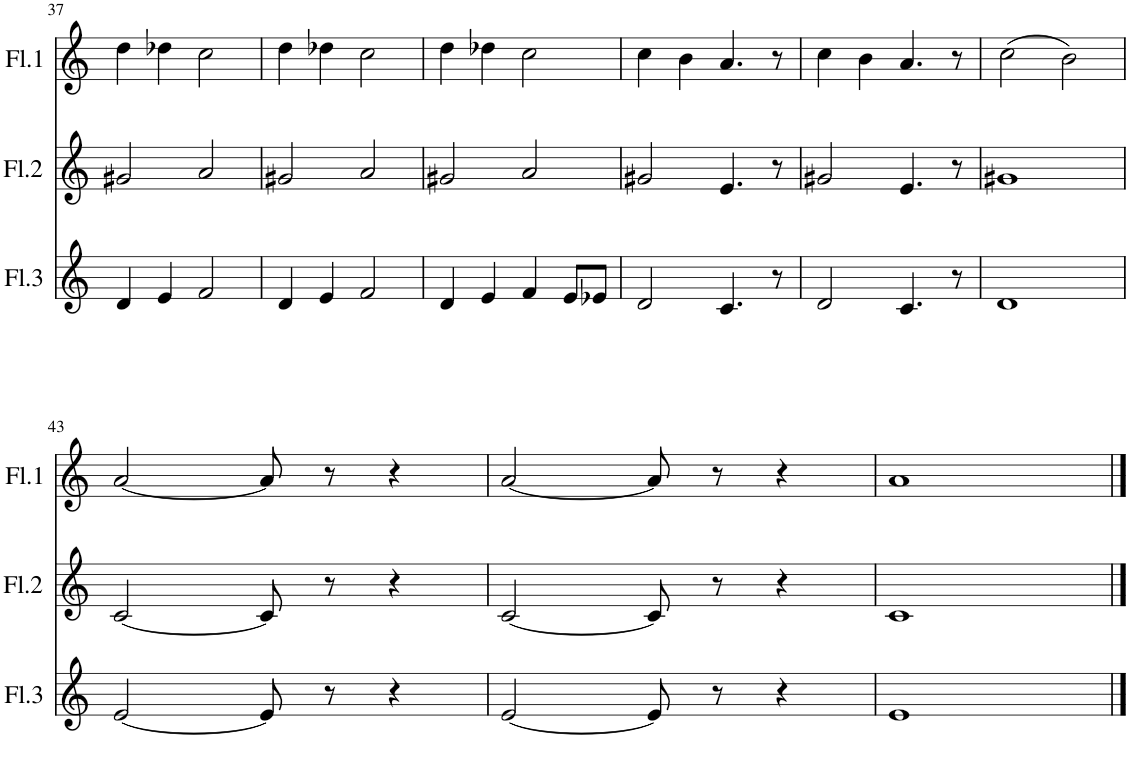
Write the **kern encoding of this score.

**kern	**kern	**kern
*part3	*part2	*part1
*staff3	*staff2	*staff1
*I"Flauta 3	*I"Flauta 2	*I"Flauta 1
*I'Fl.3	*I'Fl.2	*I'Fl.1
!!LO:PB:g=z
*clefG2	*clefG2	*clefG2
*k[]	*k[]	*k[]
*M4/4	*M4/4	*M4/4
=37	=37	=37
4d/	2g#X/	4dd\
4e/	.	4dd-X\
2f/	2a/	2cc\
=38	=38	=38
4d/	2g#X/	4dd\
4e/	.	4dd-X\
2f/	2a/	2cc\
=39	=39	=39
4d/	2g#X/	4dd\
4e/	.	4dd-X\
4f/	2a/	2cc\
8e/L	.	.
8e-X/J	.	.
=40	=40	=40
2d/	2g#X/	4cc\
.	.	4b\
4.c/	4.e/	4.a/
8r	8r	8r
=41	=41	=41
2d/	2g#X/	4cc\
.	.	4b\
4.c/	4.e/	4.a/
8r	8r	8r
=42	=42	=42
1d	1g#X	(2cc\
.	.	2b\)
!!LO:LB:g=z
=43	=43	=43
[2e/	[2c/	[2a/
8e/]	8c/]	8a/]
8r	8r	8r
4r	4r	4r
=44	=44	=44
[2e/	[2c/	[2a/
8e/]	8c/]	8a/]
8r	8r	8r
4r	4r	4r
=45	=45	=45
1e	1c	1a
==	==	==
*-	*-	*-
